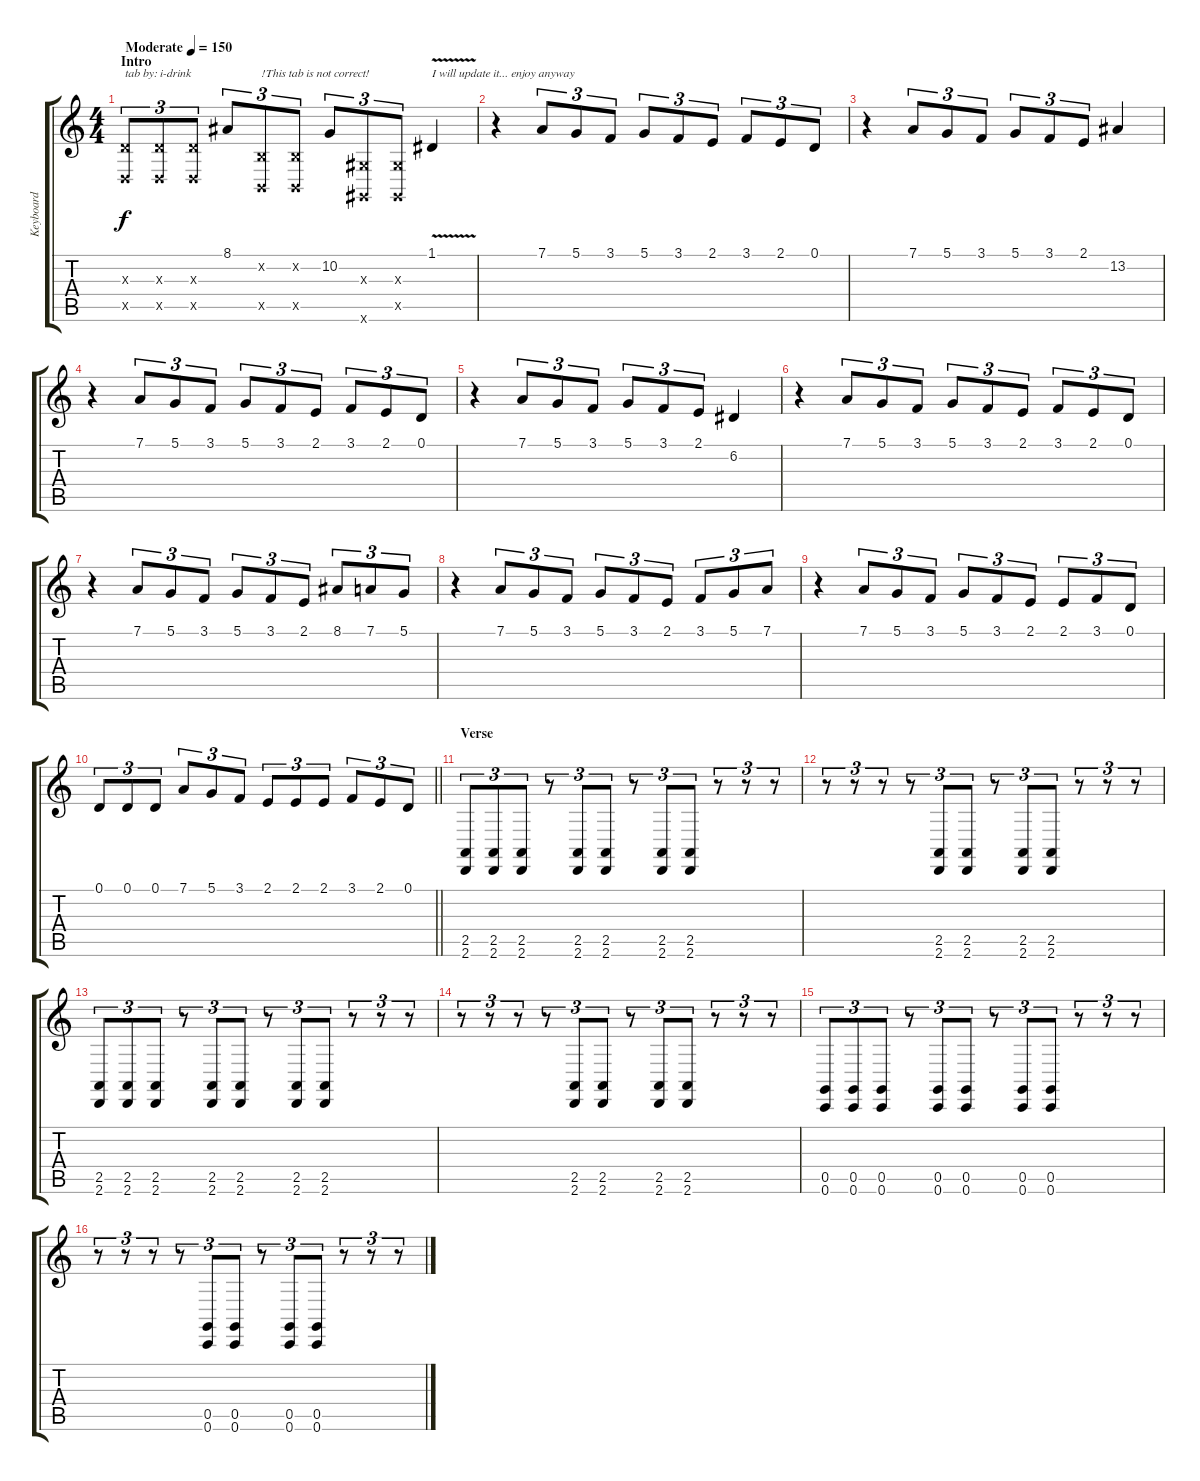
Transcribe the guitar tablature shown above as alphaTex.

\track ("Keyboard" "Keyboard") {instrument lead2sawtooth}
\staff {score tabs}
\tuning (D4 A3 F3 C3 G2 C2) {hide}
\ts (4 4)
\section ("" "Intro")
\tempo (150 "Moderate")
\clef g2
\ks c
(9.3{x} 7.5{x}).8{tu (3 2) txt "tab by: i-drink" dy f instrument lead2sawtooth} (9.3{x} 7.5{x}).8{tu (3 2)} (9.3{x} 7.5{x}).8{tu (3 2)} 8.1.8{tu (3 2)} (2.2{x} 4.5{x}).8{tu (3 2) txt "!This tab is not correct!"} (2.2{x} 4.5{x}).8{tu (3 2)} 10.2.8{tu (3 2)} (3.3{x} 8.6{x}).8{tu (3 2)} (3.3{x} 1.5{x}).8{tu (3 2)} 1.1{v}.4{txt "I will update it... enjoy anyway"} |
r.4 7.1.8{tu (3 2)} 5.1.8{tu (3 2)} 3.1.8{tu (3 2)} 5.1.8{tu (3 2)} 3.1.8{tu (3 2)} 2.1.8{tu (3 2)} 3.1.8{tu (3 2)} 2.1.8{tu (3 2)} 0.1.8{tu (3 2)} |
r.4 7.1.8{tu (3 2)} 5.1.8{tu (3 2)} 3.1.8{tu (3 2)} 5.1.8{tu (3 2)} 3.1.8{tu (3 2)} 2.1.8{tu (3 2)} 13.2.4 |
r.4 7.1.8{tu (3 2)} 5.1.8{tu (3 2)} 3.1.8{tu (3 2)} 5.1.8{tu (3 2)} 3.1.8{tu (3 2)} 2.1.8{tu (3 2)} 3.1.8{tu (3 2)} 2.1.8{tu (3 2)} 0.1.8{tu (3 2)} |
r.4 7.1.8{tu (3 2)} 5.1.8{tu (3 2)} 3.1.8{tu (3 2)} 5.1.8{tu (3 2)} 3.1.8{tu (3 2)} 2.1.8{tu (3 2)} 6.2.4 |
r.4 7.1.8{tu (3 2)} 5.1.8{tu (3 2)} 3.1.8{tu (3 2)} 5.1.8{tu (3 2)} 3.1.8{tu (3 2)} 2.1.8{tu (3 2)} 3.1.8{tu (3 2)} 2.1.8{tu (3 2)} 0.1.8{tu (3 2)} |
r.4 7.1.8{tu (3 2)} 5.1.8{tu (3 2)} 3.1.8{tu (3 2)} 5.1.8{tu (3 2)} 3.1.8{tu (3 2)} 2.1.8{tu (3 2)} 8.1.8{tu (3 2)} 7.1.8{tu (3 2)} 5.1.8{tu (3 2)} |
r.4 7.1.8{tu (3 2)} 5.1.8{tu (3 2)} 3.1.8{tu (3 2)} 5.1.8{tu (3 2)} 3.1.8{tu (3 2)} 2.1.8{tu (3 2)} 3.1.8{tu (3 2)} 5.1.8{tu (3 2)} 7.1.8{tu (3 2)} |
r.4 7.1.8{tu (3 2)} 5.1.8{tu (3 2)} 3.1.8{tu (3 2)} 5.1.8{tu (3 2)} 3.1.8{tu (3 2)} 2.1.8{tu (3 2)} 2.1.8{tu (3 2)} 3.1.8{tu (3 2)} 0.1.8{tu (3 2)} |
\barLineRight lightlight
0.1.8{tu (3 2)} 0.1.8{tu (3 2)} 0.1.8{tu (3 2)} 7.1.8{tu (3 2)} 5.1.8{tu (3 2)} 3.1.8{tu (3 2)} 2.1.8{tu (3 2)} 2.1.8{tu (3 2)} 2.1.8{tu (3 2)} 3.1.8{tu (3 2)} 2.1.8{tu (3 2)} 0.1.8{tu (3 2)} |
\section ("" "Verse")
(2.5 2.6).8{tu (3 2) instrument distortionguitar} (2.5 2.6).8{tu (3 2)} (2.5 2.6).8{tu (3 2)} r.8{tu (3 2)} (2.5 2.6).8{tu (3 2)} (2.5 2.6).8{tu (3 2)} r.8{tu (3 2)} (2.5 2.6).8{tu (3 2)} (2.5 2.6).8{tu (3 2)} r.8{tu (3 2)} r.8{tu (3 2)} r.8{tu (3 2)} |
r.8{tu (3 2)} r.8{tu (3 2)} r.8{tu (3 2)} r.8{tu (3 2)} (2.5 2.6).8{tu (3 2)} (2.5 2.6).8{tu (3 2)} r.8{tu (3 2)} (2.5 2.6).8{tu (3 2)} (2.5 2.6).8{tu (3 2)} r.8{tu (3 2)} r.8{tu (3 2)} r.8{tu (3 2)} |
(2.5 2.6).8{tu (3 2)} (2.5 2.6).8{tu (3 2)} (2.5 2.6).8{tu (3 2)} r.8{tu (3 2)} (2.5 2.6).8{tu (3 2)} (2.5 2.6).8{tu (3 2)} r.8{tu (3 2)} (2.5 2.6).8{tu (3 2)} (2.5 2.6).8{tu (3 2)} r.8{tu (3 2)} r.8{tu (3 2)} r.8{tu (3 2)} |
r.8{tu (3 2)} r.8{tu (3 2)} r.8{tu (3 2)} r.8{tu (3 2)} (2.5 2.6).8{tu (3 2)} (2.5 2.6).8{tu (3 2)} r.8{tu (3 2)} (2.5 2.6).8{tu (3 2)} (2.5 2.6).8{tu (3 2)} r.8{tu (3 2)} r.8{tu (3 2)} r.8{tu (3 2)} |
(0.5 0.6).8{tu (3 2)} (0.5 0.6).8{tu (3 2)} (0.5 0.6).8{tu (3 2)} r.8{tu (3 2)} (0.5 0.6).8{tu (3 2)} (0.5 0.6).8{tu (3 2)} r.8{tu (3 2)} (0.5 0.6).8{tu (3 2)} (0.5 0.6).8{tu (3 2)} r.8{tu (3 2)} r.8{tu (3 2)} r.8{tu (3 2)} |
r.8{tu (3 2)} r.8{tu (3 2)} r.8{tu (3 2)} r.8{tu (3 2)} (0.5 0.6).8{tu (3 2)} (0.5 0.6).8{tu (3 2)} r.8{tu (3 2)} (0.5 0.6).8{tu (3 2)} (0.5 0.6).8{tu (3 2)} r.8{tu (3 2)} r.8{tu (3 2)} r.8{tu (3 2)}
